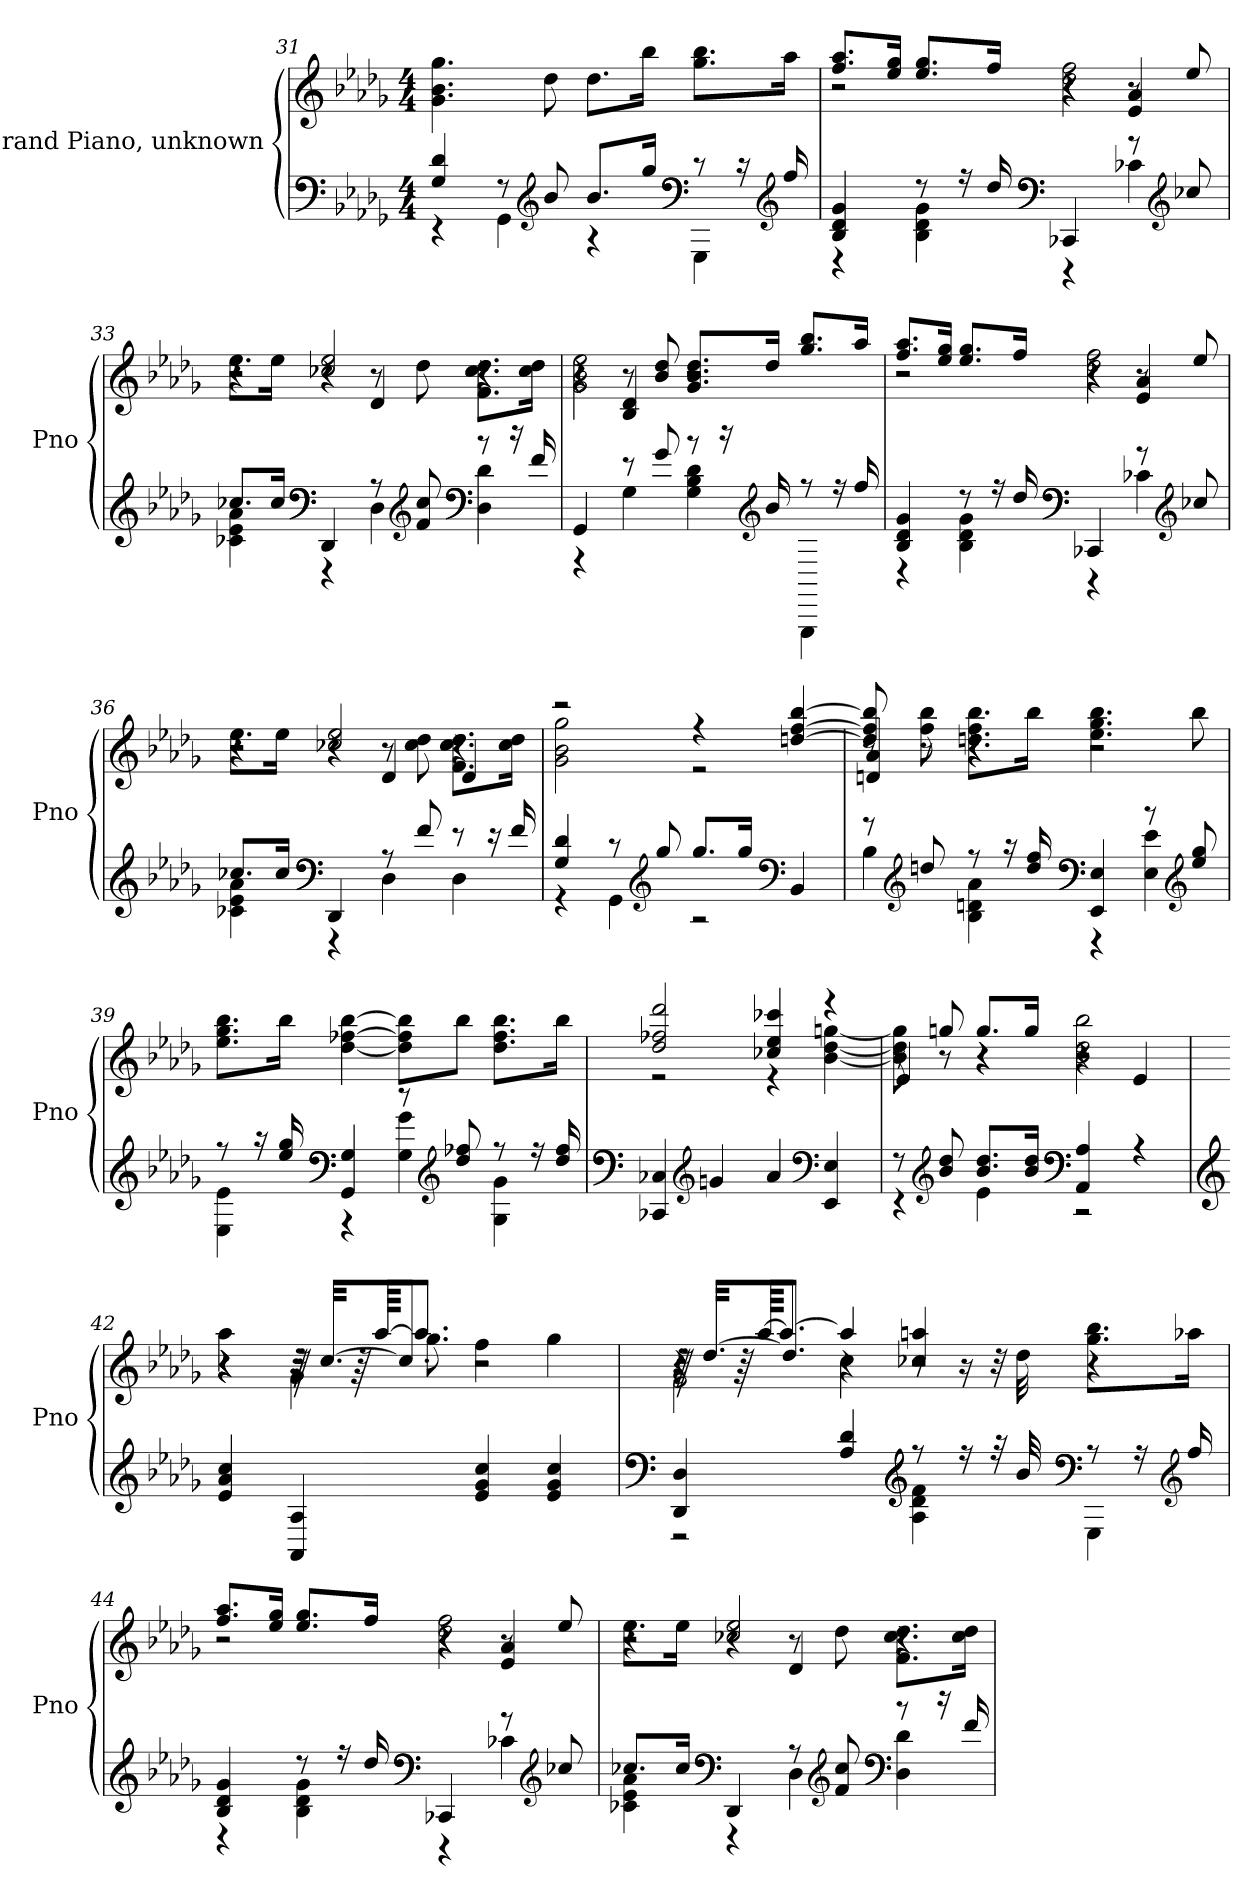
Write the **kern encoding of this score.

**kern	**kern
*part1	*part1
*staff2	*staff1
*I"Grand Piano, unknown	*
*I'Pno	*
*clefF4	*clefG2
*k[b-e-a-d-g-]	*k[b-e-a-d-g-]
*M4/4	*M4/4
=31	=31
*^	*
4G-/ 4d-/	4r	4.g-\ 4.b-\ 4.gg-\
8r	4GG-\	.
*clefG2	*	*
8b-/	.	8dd-\
8.b-/L	4r	8.dd-\L
16gg-/Jk	.	16bb-\Jk
*clefF4	*	*
8r	4GGG-\	8.gg-\ 8.bb-\L
16r	.	.
*clefG2	*	*
16ff/	.	16aa-\Jk
=32	=32	=32
*	*	*^
*	*	*	*^
4B-/ 4d-/ 4g-/	4r	8.ff/ 8.aa-/L	2r	2r
.	.	16ee-/ 16gg-/Jk	.	.
8r	4B-\ 4d-\ 4g-\	8.ee-/ 8.gg-/L	.	.
16r	.	.	.	.
16dd-/	.	16ff/Jk	.	.
*clefF4	*	*	*	*
4CC-X/	4r	4r	2dd-\ 2ff\	4r
8r	4c-X\	8r	.	4e-/ 4a-/
*clefG2	*	*	*	*
8cc-X/	.	8ee-/	.	.
!!LO:PB:g=z	!!	!!
=33	=33	=33	=33	=33
8.cc-X/L	4c-X\ 4e-\ 4a-\	4r	8.ee-\L	2r
16cc-/Jk	.	.	16ee-\Jk	.
*clefF4	*	*	*	*
4DD-/	4r	2cc-X/ 2ee-/	4r	.
8r	4D-\	.	8r	4d-/
*clefG2	*	*	*	*
8f/ 8cc-/	.	.	8dd-\	.
*clefF4	*	*	*	*
8r	4D-\ 4d-\	4r	8.f\ 8.cc-\ 8.dd-\L	4r
16r	.	.	.	.
16f/	.	.	16cc-\ 16dd-\Jk	.
=34	=34	=34	=34	=34
4GG-/	4r	4r	2g-\ 2b-\ 2ee-\	4r
8r	4G-\	8r	.	4B-/ 4d-/
8g-/	.	8b-/ 8dd-/	.	.
8r	4G-\ 4B-\ 4d-\	8.g-/ 8.b-/ 8.dd-/L	2r	2r
16r	.	.	.	.
*clefG2	*	*	*	*
16b-/	.	16dd-/Jk	.	.
8r	4GGG-\	8.gg-/ 8.bb-/L	.	.
16r	.	.	.	.
16ff/	.	16aa-/Jk	.	.
=35	=35	=35	=35	=35
4B-/ 4d-/ 4g-/	4r	8.ff/ 8.aa-/L	2r	2r
.	.	16ee-/ 16gg-/Jk	.	.
8r	4B-\ 4d-\ 4g-\	8.ee-/ 8.gg-/L	.	.
16r	.	.	.	.
16dd-/	.	16ff/Jk	.	.
*clefF4	*	*	*	*
4CC-X/	4r	4r	2dd-\ 2ff\	4r
8r	4c-X\	8r	.	4e-/ 4a-/
*clefG2	*	*	*	*
8cc-X/	.	8ee-/	.	.
!!LO:LB:g=z	!!	!!
=36	=36	=36	=36	=36
8.cc-X/L	4c-X\ 4e-\ 4a-\	4r	8.ee-\L	2r
16cc-/Jk	.	.	16ee-\Jk	.
*clefF4	*	*	*	*
4DD-/	4r	2cc-X/ 2ee-/	4r	.
8r	4D-\	.	8r	4d-/
8f/	.	.	8cc-\ 8dd-\	.
8r	4D-\	4r	8.f\ 8.cc-\ 8.dd-\L	4d-/
16r	.	.	.	.
16f/	.	.	16cc-\ 16dd-\Jk	.
*	*	*	*v	*v
=37	=37	=37	=37
4G-/ 4d-/	4r	2r	2g-\ 2b-\ 2gg-\
8r	4GG-\	.	.
*clefG2	*	*	*
8gg-/	.	.	.
8.gg-/L	2r	4r	2r
16gg-/Jk	.	.	.
*clefF4	*	*	*
4BB-/	.	[4ddn/ [4ff/ [4bb-/	.
=38	=38	=38	=38
*	*	*	*^
8r	4B-\	8dd/] 8ff/] 8bb-/]	8r	4dn/ 4a-/
*clefG2	*	*	*	*
8ddn/	.	8r	8ff\ 8bb-\	.
8r	4B-\ 4dn\ 4a-\	4r	8.ddn\ 8.ff\ 8.bb-\L	4r
16r	.	.	.	.
16dd/ 16ff/	.	.	16bb-\Jk	.
*clefF4	*	*	*	*
4EE-/ 4E-/	4r	2r	4.ee-\ 4.gg-\ 4.bb-\	2r
8r	4E-\ 4e-\	.	.	.
*clefG2	*	*	*	*
8ee-/ 8gg-/	.	.	8bb-\	.
*	*	*v	*v	*v
!!LO:LB:g=z
=39	=39	=39
8r	4E-\ 4e-\	8.ee-\ 8.gg-\ 8.bb-\L
16r	.	.
16ee-/ 16gg-/	.	16bb-\Jk
*clefF4	*	*
4GG-/ 4G-/	4r	[4dd-\ [4ff-X\ [4bb-\
8r	4G-\ 4g-\	8dd-\] 8ff-\] 8bb-\]L
*clefG2	*	*
8dd-/ 8ff-X/	.	8bb-\J
8r	4G-\ 4g-\	8.dd-\ 8.ff-\ 8.bb-\L
16r	.	.
16dd-/ 16ff-/	.	16bb-\Jk
*v	*v	*
=40	=40
*clefF4	*
*	*^
4CC-X/ 4C-X/	2dd-/ 2ff-X/ 2ddd-/	2r
*clefG2	*	*
4gn/	.	.
4a-/	4cc-X/ 4ee-/ 4ccc-X/	4r
*clefF4	*	*
4EE-/ 4E-/	4r	[4b-\ [4dd-\ [4ggn\
=41	=41	=41
*^	*	*^
8r	4r	8r	8b-\] 8dd-\] 8gg\]	4e-/
*clefG2	*	*	*	*
8b-/ 8dd-/	.	8ggn/	8r	.
8.b-/ 8.dd-/L	4e-\	8.gg/L	4r	4r
16b-/ 16dd-/Jk	.	16gg/Jk	.	.
*clefF4	*	*	*	*
4AA-/ 4A-/	2r	4r	2b-\ 2dd-\ 2bb-\	2r
4r	.	4e-/	.	.
*v	*v	*	*	*
*	*v	*v	*v
!!LO:LB:g=z
=42	=42
*clefG2	*
*	*^
*	*	*^
*	*	*	*^
4e-/ 4a-/ 4cc/	4r	4aa-\	4r	4r
4AA-/ 4A-/	32r	16r	64r	4g-\
.	.	.	[32.cc/KKL	.
.	64r	.	.	.
.	[64aa-/KKKL	.	.	.
.	8.aa-/J]	8.gg-\	8.cc/J]	.
4e-/ 4g-/ 4cc/	2r	4ff\	2r	2r
4e-/ 4g-/ 4cc/	.	4gg-\	.	.
=43	=43	=43	=43	=43
*clefF4	*	*	*	*
*^	*	*	*	*
4DD-/ 4D-/	2r	32r	4r	64r	2f\
.	.	.	.	[32.dd-/KKL	.
.	.	64r	.	.	.
.	.	[64aa-/KKKL	.	.	.
.	.	8.aa-/J_	.	8.dd-/J]	.
4A-/ 4d-/	.	4aa-/]	4cc\	4r	.
*clefG2	*	*	*	*	*
8r	4A-\ 4d-\ 4f\	2r	8r	4cc-X/ 4aan/	2r
16r	.	.	16r	.	.
32r	.	.	32r	.	.
32b-/	.	.	32dd-\	.	.
*clefF4	*	*	*	*	*
8r	4GGG-\	.	8.gg-\ 8.bb-\L	4r	.
16r	.	.	.	.	.
*clefG2	*	*	*	*	*
16ff/	.	.	16aa-X\Jk	.	.
*	*	*	*	*v	*v
!!LO:LB:g=z
=44	=44	=44	=44	=44
4B-/ 4d-/ 4g-/	4r	8.ff/ 8.aa-/L	2r	2r
.	.	16ee-/ 16gg-/Jk	.	.
8r	4B-\ 4d-\ 4g-\	8.ee-/ 8.gg-/L	.	.
16r	.	.	.	.
16dd-/	.	16ff/Jk	.	.
*clefF4	*	*	*	*
4CC-X/	4r	4r	2dd-\ 2ff\	4r
8r	4c-X\	8r	.	4e-/ 4a-/
*clefG2	*	*	*	*
8cc-X/	.	8ee-/	.	.
=45	=45	=45	=45	=45
8.cc-X/L	4c-X\ 4e-\ 4a-\	4r	8.ee-\L	2r
16cc-/Jk	.	.	16ee-\Jk	.
*clefF4	*	*	*	*
4DD-/	4r	2cc-X/ 2ee-/	4r	.
8r	4D-\	.	8r	4d-/
*clefG2	*	*	*	*
8f/ 8cc-/	.	.	8dd-\	.
*clefF4	*	*	*	*
8r	4D-\ 4d-\	4r	8.f\ 8.cc-\ 8.dd-\L	4r
16r	.	.	.	.
16f/	.	.	16cc-\ 16dd-\Jk	.
*v	*v	*	*	*
*	*v	*v	*v
=	=
*-	*-
